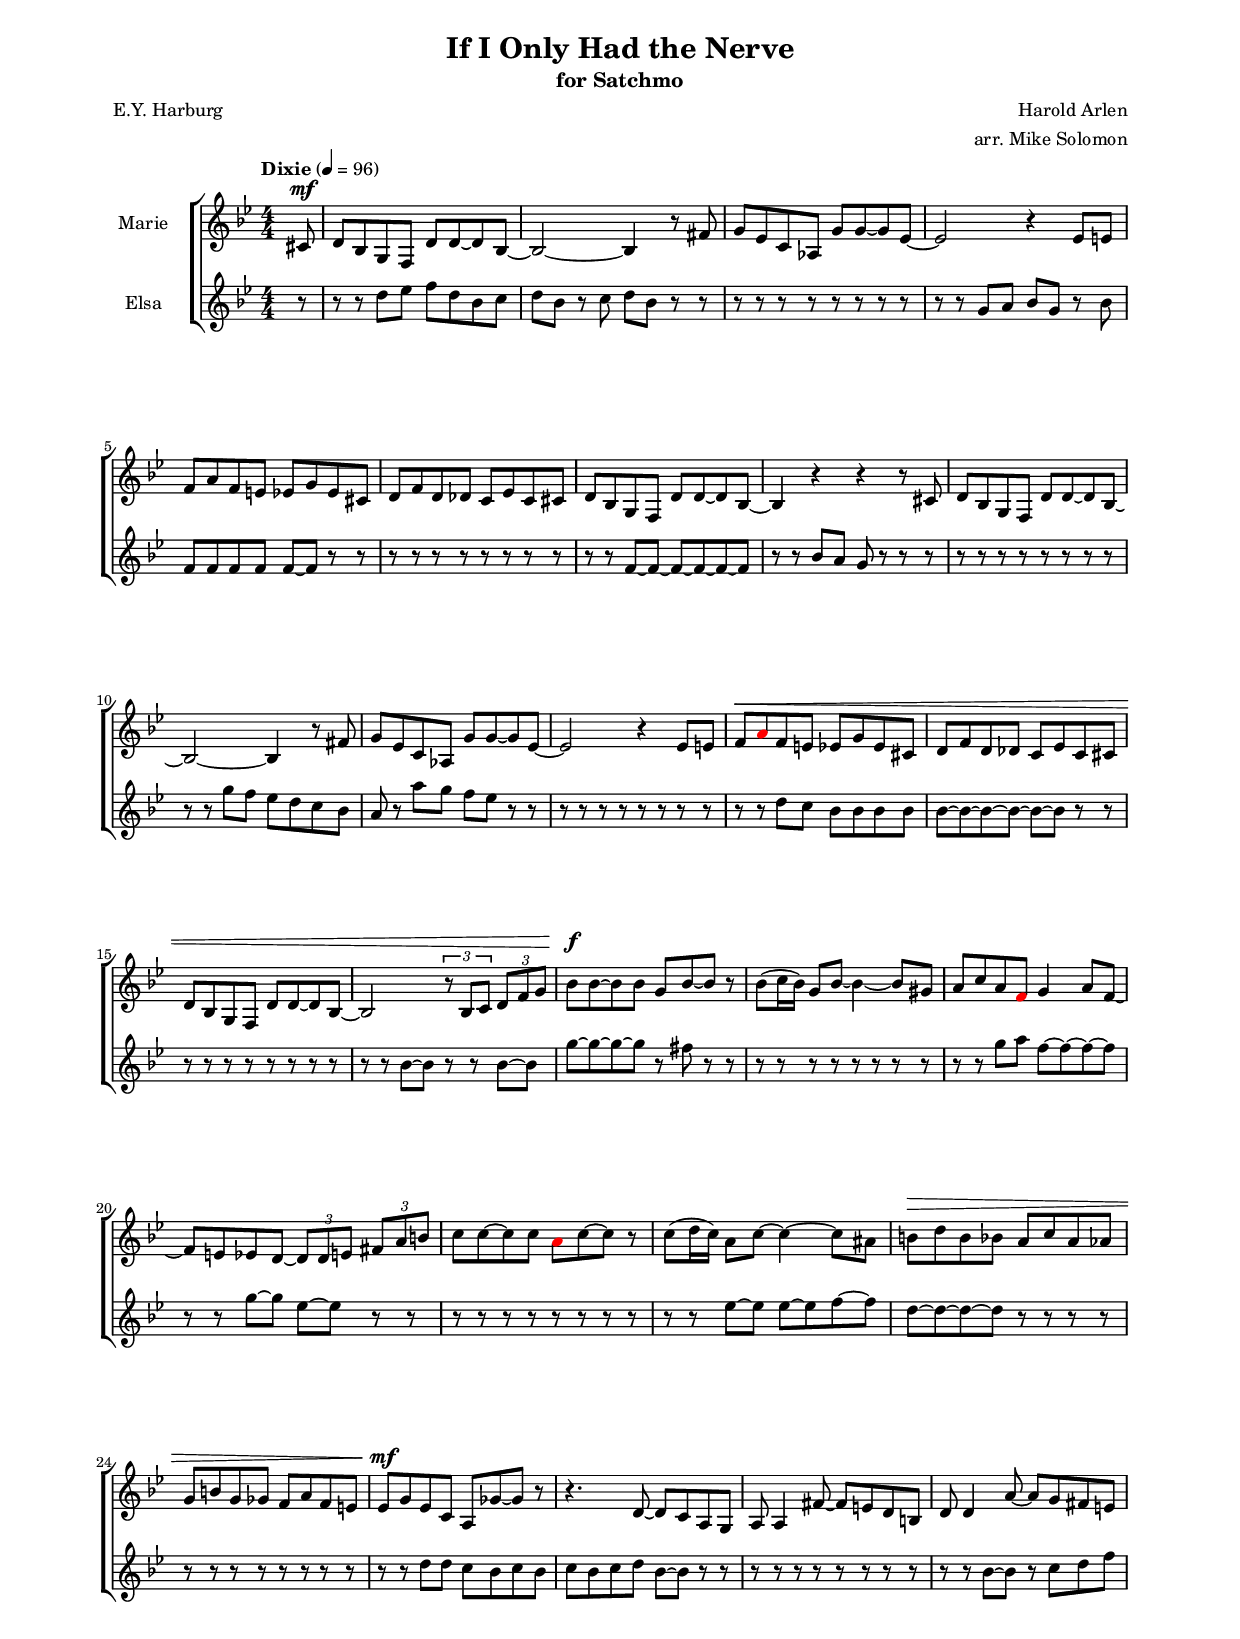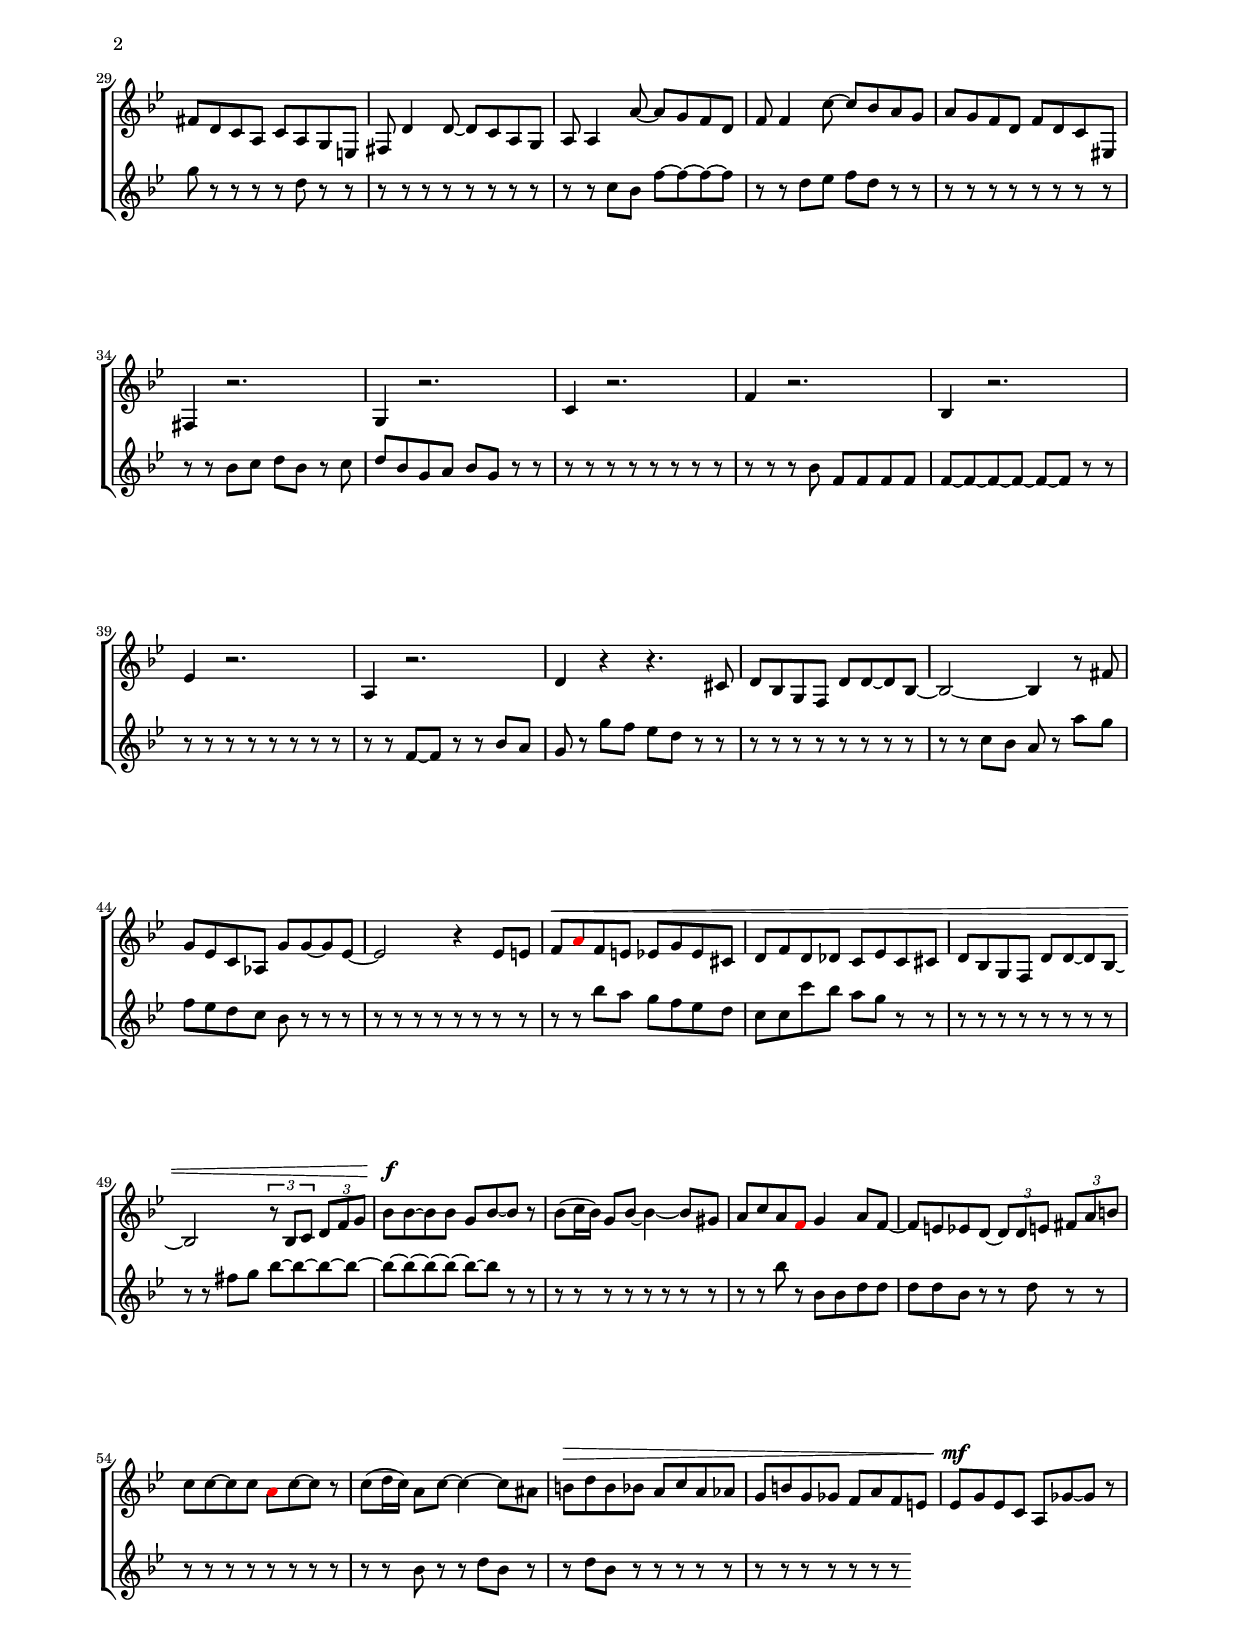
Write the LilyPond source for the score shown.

\version "2.19.0"
\include "defs-devel.ly"

marD = \markup \null
elsD = \markup \null
mikD = \markup \null
rynZ = \markup \null
desD = \markup \null

#(set-global-staff-size 15.87)
autoBeamInstruction = \autoBeamOn

solo = \markup \italic "solo"
psolo = \markup \italic "(solo)"
skat = \markup \italic "sit skat"
shoot = \markup \italic "SYT"

\header {
  title = "If I Only Had the Nerve"
  subtitle = "for Satchmo"
  %title = "Somewhere Over the Rainbow"
  composer = "Harold Arlen"
  poet = "E.Y. Harburg"
  arranger = "arr. Mike Solomon"
  %arranger = "arr. (anon)"
}
\paper {
  #(define fonts
    (set-global-fonts
    #:music "lilyjazz"
    #:brace "lilyjazz"
    #:roman "LilyJAZZText"
    #:sans "LilyJAZZChord"
    #:factor (/ staff-height pt 20)
  ))
  ragged-right = ##f
  left-margin = 0.75\in
  right-margin = 0.75\in
  top-margin = 0.5\in
  bottom-margin = 0.6\in
  ragged-last-bottom = ##f
  %max-systems-per-page = #2
  %oddHeaderMarkup = "FIRST FULL DRAFT 20.10.14 4:44"
  %evenHeaderMarkup = "FIRST FULL DRAFT 20.10.14 4:44"
}


#(ly:set-option 'point-and-click #f)

#(set-global-staff-size 15.87)

railroad =  {
  \once \override BreathingSign.text = \markup \musicglyph #"scripts.caesura.straight"
  \breathe
}
myred = \once \override NoteHead #'color = #red

php = \once \override Hairpin.stencil = #(parenthesize-callback ly:hairpin::print)

\paper {
  footnote-separator-markup = \markup { \column { " "\override #`(span-factor . 1/5) { \draw-hline } }}
  footnote-padding = 1\mm
  top-system-spacing = #'((basic-distance . 1) (minimum-distance . 0) (padding . 1) (stretchability . 40))
  bottom-system-spacing = #'((basic-distance . 1) (minimum-distance . 0) (padding . 1) (stretchability . 50))
  ragged-right = ##f
}

prefatoryMatter = {
  \key bes \major
  \autoBeamInstruction
  \time 4/4
}

scorePrefatoryMatter = {
  \prefatoryMatter
  \partial 8
}

midiPrefatoryMatter = {
  \prefatoryMatter
  \partial 8
}

theme = \relative c {
  cis8-\tag #'first \mf |
  d8 bes8 g8 f8 d'8 d8 ~ d8 bes8 ~ |
  bes2 ~ bes4 r8 fis'8 |
  g8 ees8 c8 aes8 g'8 g8 ~ g8 ees8 ~ |
  ees2 r4 ees8 e8 |
  f8-\tag #'second \< \tag #'second { \rred } a8 f8 e8 ees8 g8 ees8 cis8 |
  d8 f8 d8 des8 c8 ees8 c8 cis8 |
  d8 bes8 g8 f8 d'8 d8 ~ d8 bes8 ~ |
  \tag #'first { bes4 }
  \tag #'second { bes2 }
}

marks = {
  \tempo "Dixie" 4=96
  \time 4/4
  \partial 8 s8
  \repeat unfold 25 { s1 }
}

soprano = \transpose c c {
  \transpose c c' \removeWithTag #'second \theme
  r4 r4 r8
  \transpose c c' \removeWithTag #'first \theme
  \relative c' {
    \times 2/3 { r8 bes c } \times 2/3 { d f g } |
    bes8\f bes8 ~ bes8 bes8 g8 bes8 ~ bes8 r8 |
    bes8 ( c16 bes ) g8 bes8 ~ bes4 ~ bes8 gis8 |
    a8 c8 a8 \rred f8 g4 a8 f8 ~ |
    f8 e8 ees8 d8 ~ \times 2/3 { d d e } \times 2/3 { fis a b } |
    c8 c8 ~ c8 c8 \rred a8 c8 ~ c8 r8 |
    c8 ( d16 c ) a8 c8 ~ c4 ~ c8 ais8 |
    b8\> d8 b8 bes8 a8 c8 a8 aes8 |
    g8 b8 g8 ges8 f8 a8 f8 e8 |
    ees8\mf g8 ees8 c8 a8 ges'8 ~ ges8 r8 |
    r4. d8 ~ d c a g |
    a a4 fis'8 ~ fis e d b |
    d d4 a'8 ~ a g fis e |
    fis d c a c a g e |
    fis d'4 d8 ~ d c a g |
    a a4 a'8 ~ a g f d |
    f f4 c'8 ~ c bes a g |
    a g f d f d c eis, |
    fis4 r2. |
    g4 r2. |
    c4 r2. |
    f4 r2. |
    bes,4 r2. |
    ees4 r2. |
    a,4 r2. |
    d4 r4 r4. 
  }
  \transpose c c' \removeWithTag #'first \theme
  \relative c' {
      \times 2/3 { r8 bes c } \times 2/3 { d f g } |
      bes8\f bes8 ~ bes8 bes8 g8 bes8 ~ bes8 r8 |
      bes8 ( c16 bes ) g8 bes8 ~ bes4 ~ bes8 gis8 |
      a8 c8 a8 \rred f8 g4 a8 f8 ~ |
      f8 e8 ees8 d8 ~ \times 2/3 { d d e } \times 2/3 { fis a b } |
      c8 c8 ~ c8 c8 \rred a8 c8 ~ c8 r8 |
      c8 ( d16 c ) a8 c8 ~ c4 ~ c8 ais8 |
      b8\> d8 b8 bes8 a8 c8 a8 aes8 |
      g8 b8 g8 ges8 f8 a8 f8 e8 |
      ees8\mf g8 ees8 c8 a8 ges'8 ~ ges8 r8 |
  }
}

sopranoWords = \lyricmode {
}

test = {
  \transpose g g { r8 r8 r8 d''8 ees''8 f''8 d''8 bes'8 c''8 d''8 bes'8 r8 c''8 d''8 bes'8 r8 r8 r8 r8 r8 r8 r8 r8 r8 r8 r8 r8 g'8 a'8 bes'8 g'8 r8 bes'8 f'8 f'8 f'8 f'8 f'8 ~ f'8 r8 r8 r8 r8 r8 r8 r8 r8 r8 r8 r8 r8 f'8 ~ f'8 ~ f'8 ~ f'8 ~ f'8 ~ f'8 r8 r8 bes'8 a'8 g'8 r8 r8 r8 r8 r8 r8 r8 r8 r8 r8 r8 r8 r8 g''8 f''8 ees''8 d''8 c''8 bes'8 a'8 r8 a''8 g''8 f''8 ees''8 r8 r8 r8 r8 r8 r8 r8 r8 r8 r8 r8 r8 d''8 c''8 bes'8 bes'8 bes'8 bes'8 bes'8 ~ bes'8 ~ bes'8 ~ bes'8 ~ bes'8 ~ bes'8 r8 r8 r8 r8 r8 r8 r8 r8 r8 r8 r8 r8 bes'8 ~ bes'8 r8 r8 bes'8 ~ bes'8 g''8 ~ g''8 ~ g''8 ~ g''8 r8 fis''8 r8 r8 r8 r8 r8 r8 r8 r8 r8 r8 r8 r8 g''8 a''8 f''8 ~ f''8 ~ f''8 ~ f''8 r8 r8 g''8 ~ g''8 ees''8 ~ ees''8 r8 r8 r8 r8 r8 r8 r8 r8 r8 r8 r8 r8 ees''8 ~ ees''8 ees''8 ~ ees''8 f''8 ~ f''8 d''8 ~ d''8 ~ d''8 ~ d''8 r8 r8 r8 r8 r8 r8 r8 r8 r8 r8 r8 r8 r8 r8 d''8 d''8 c''8 bes'8 c''8 bes'8 c''8 bes'8 c''8 d''8 bes'8 ~ bes'8 r8 r8 r8 r8 r8 r8 r8 r8 r8 r8 r8 r8 bes'8 ~ bes'8 r8 c''8 d''8 f''8 g''8 r8 r8 r8 r8 d''8 r8 r8 r8 r8 r8 r8 r8 r8 r8 r8 r8 r8 c''8 bes'8 f''8 ~ f''8 ~ f''8 ~ f''8 r8 r8 d''8 ees''8 f''8 d''8 r8 r8 r8 r8 r8 r8 r8 r8 r8 r8 r8 r8 bes'8 c''8 d''8 bes'8 r8 c''8 d''8 bes'8 g'8 a'8 bes'8 g'8 r8 r8 r8 r8 r8 r8 r8 r8 r8 r8 r8 r8 r8 bes'8 f'8 f'8 f'8 f'8 f'8 ~ f'8 ~ f'8 ~ f'8 ~ f'8 ~ f'8 r8 r8 r8 r8 r8 r8 r8 r8 r8 r8 r8 r8 f'8 ~ f'8 r8 r8 bes'8 a'8 g'8 r8 g''8 f''8 ees''8 d''8 r8 r8 r8 r8 r8 r8 r8 r8 r8 r8 r8 r8 c''8 bes'8 a'8 r8 a''8 g''8 f''8 ees''8 d''8 c''8 bes'8 r8 r8 r8 r8 r8 r8 r8 r8 r8 r8 r8 r8 r8 bes''8 a''8 g''8 f''8 ees''8 d''8 c''8 c''8 c'''8 bes''8 a''8 g''8 r8 r8 r8 r8 r8 r8 r8 r8 r8 r8 r8 r8 fis''8 g''8 bes''8 ~ bes''8 ~ bes''8 ~ bes''8 ~ bes''8 ~ bes''8 ~ bes''8 ~ bes''8 ~ bes''8 ~ bes''8 r8 r8 r8 r8 r8 r8 r8 r8 r8 r8 r8 r8 bes''8 r8 bes'8 bes'8 d''8 d''8 d''8 d''8 bes'8 r8 r8 d''8 r8 r8 r8 r8 r8 r8 r8 r8 r8 r8 r8 r8 bes'8 r8 r8 d''8 bes'8 r8 r8 d''8 bes'8 r8 r8 r8 r8 r8 r8 r8 r8 r8 r8 r8 r8 }
}


\score {
  \new ChoirStaff <<
    \new Staff \with { instrumentName = #"Marie" %shortInstrumentName = #"M."
} <<
      \new Voice = "soprano" { << { \numericTimeSignature
	\scorePrefatoryMatter
        \soprano
      } {
	\scorePrefatoryMatter
        \marks
      } >> }
      \new Lyrics \lyricsto "soprano" {
        \sopranoWords
      }
    >>
    \new Staff \with { instrumentName = #"Elsa" %shortInstrumentName = #"E."
} <<
      \new Voice = "mezzo" { \numericTimeSignature
	\scorePrefatoryMatter
        \test
      }
    >>
  >>
  \midi{}
  \layout {
    \context {
      \Voice
      \override TextScript #'layer = #6
      \override NoteHead #'layer = #7
      \override Glissando #'breakable = ##t
      \override TupletNumber #'breakable = ##t
      \override TupletBracket #'breakable = ##t
      \override DynamicLineSpanner.direction = #UP
      \remove "Forbid_line_break_engraver"
    }
    \context {
      \Staff
      %\consists "Metronome_mark_engraver"
      \override TimeSignature #'style = #'numbered
      \override StaffSymbol #'layer = #4
      \override TimeSignature #'layer = #3
      \override TimeSignature #'whiteout = ##t
    }
    \context {
      \Lyrics
      %\override LyricText #'whiteout = ##t
      \override LyricText #'layer = #6
    }
    \context {
      \Score
      %\remove "Metronome_mark_engraver"
      \override NonMusicalPaperColumn #'allow-loose-spacing = ##f
    }
  }
}
